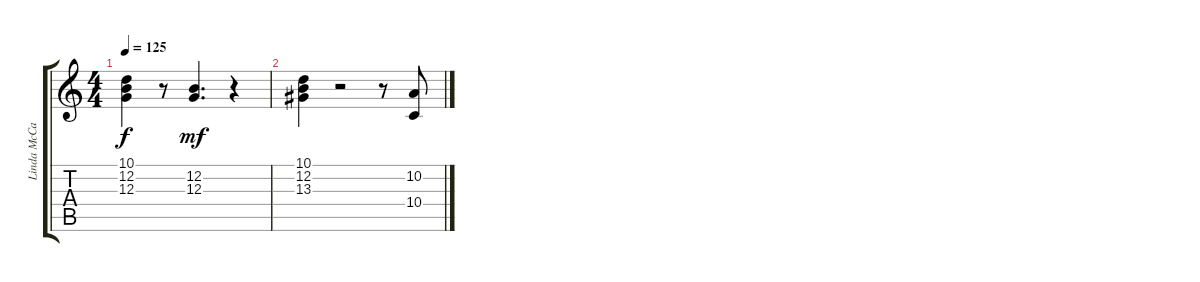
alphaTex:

\track ("Linda McCartney HR" "Linda McCa") {instrument acousticgrandpiano}
\staff {score tabs}
\tuning (E4 B3 G3 D3 A2 E2) {hide}
\ts (4 4)
\tempo 125
\clef g2
\ks c
(10.1{t} 12.2{t} 12.3{t}).4{dy f} r.8 (12.2 12.3).4{d dy mf volume 2} r.4 |
(10.1 12.2 13.3).4{volume 1} r.2 r.8 (10.2 10.4).8{volume 0}
